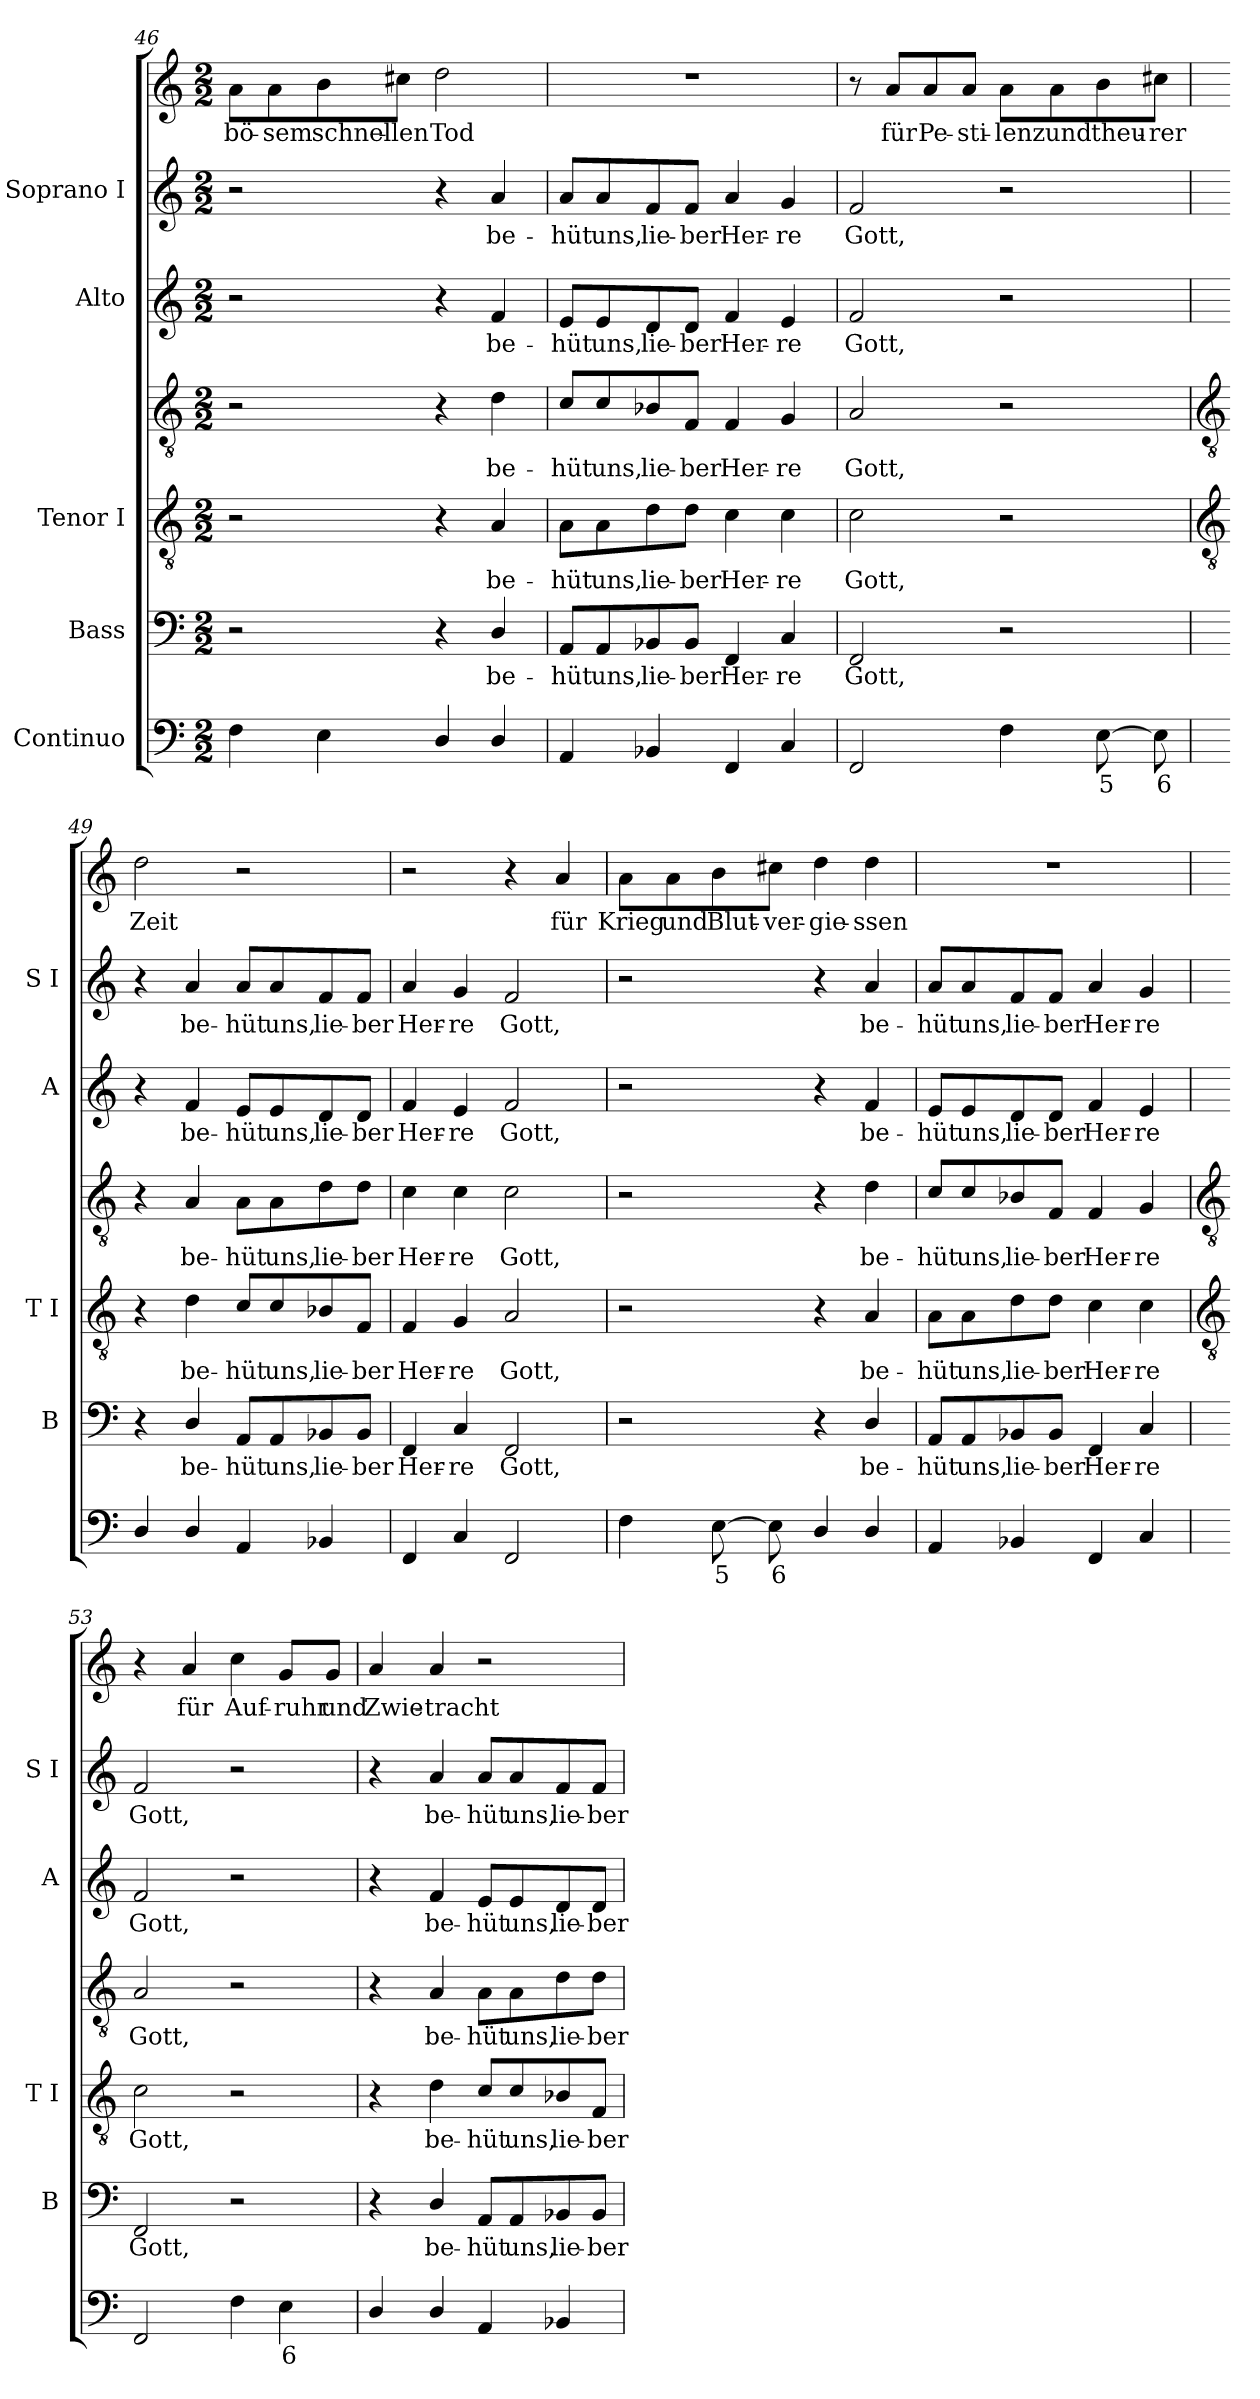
**kern	**text	**kern	**text	**kern	**text	**kern	**text	**kern	**text	**kern	**text	**kern	**text
*part5	*part5	*part4	*part4	*part3	*part3	*part3	*part3	*part2	*part2	*part1	*part1	*part1	*part1
*staff7	*staff7	*staff6	*staff6	*staff5	*staff5	*staff4	*staff4	*staff3	*staff3	*staff2	*staff2	*staff1	*staff1
*I"Continuo	*	*I"Bass	*	*I"Tenor I	*	*	*	*I"Alto	*	*I"Soprano I	*	*	*
*	*	*I'B	*	*I'T I	*	*	*	*I'A	*	*I'S I	*	*	*
*clefF4	*	*clefF4	*	*clefGv2	*	*clefGv2	*	*clefG2	*	*clefG2	*	*clefG2	*
*k[]	*	*k[]	*	*k[]	*	*k[]	*	*k[]	*	*k[]	*	*k[]	*
*C:	*	*C:	*	*C:	*	*C:	*	*C:	*	*C:	*	*C:	*
*M2/2	*	*M2/2	*	*M2/2	*	*M2/2	*	*M2/2	*	*M2/2	*	*M2/2	*
=46	=46	=46	=46	=46	=46	=46	=46	=46	=46	=46	=46	=46	=46
!	!	!	!	!	!	!	!	!	!	!	!	!	!LO:LY:b
4F	.	2r	.	2r	.	2r	.	2r	.	2r	.	8a\L	bö-
!	!	!	!	!	!	!	!	!	!	!	!	!	!LO:LY:b
.	.	.	.	.	.	.	.	.	.	.	.	8a\	-sem
!	!	!	!	!	!	!	!	!	!	!	!	!	!LO:LY:b
4E	.	.	.	.	.	.	.	.	.	.	.	8b\	schnel-
!	!	!	!	!	!	!	!	!	!	!	!	!	!LO:LY:b
.	.	.	.	.	.	.	.	.	.	.	.	8cc#X\J	-len
!	!	!	!	!	!	!	!	!	!	!	!	!	!LO:LY:b
4D/	.	4r	.	4r	.	4r	.	4r	.	4r	.	2dd	Tod
!	!	!	!LO:LY:b	!	!LO:LY:b	!	!LO:LY:b	!	!LO:LY:b	!	!LO:LY:b	!	!
4D/	.	4D/	be-	4A	-be-	4d	be-	4f	be-	4a	be-	.	.
=47	=47	=47	=47	=47	=47	=47	=47	=47	=47	=47	=47	=47	=47
!	!	!	!LO:LY:b	!	!LO:LY:b	!	!LO:LY:b	!	!LO:LY:b	!	!LO:LY:b	!	!
4AA	.	8AA/L	-hüt	8A\L	hüt	8c/L	-hüt	8e/L	-hüt	8a/L	-hüt	1r	.
!	!	!	!LO:LY:b	!	!LO:LY:b	!	!LO:LY:b	!	!LO:LY:b	!	!LO:LY:b	!	!
.	.	8AA/	uns,	8A\	uns,	8c/	uns,	8e/	uns,	8a/	uns,	.	.
!	!	!	!LO:LY:b	!	!LO:LY:b	!	!LO:LY:b	!	!LO:LY:b	!	!LO:LY:b	!	!
4BB-X	.	8BB-X/	lie-	8d\	lie-	8B-X/	lie-	8d/	lie-	8f/	lie-	.	.
!	!	!	!LO:LY:b	!	!LO:LY:b	!	!LO:LY:b	!	!LO:LY:b	!	!LO:LY:b	!	!
.	.	8BB-/J	-ber	8d\J	-ber	8F/J	-ber	8d/J	-ber	8f/J	-ber	.	.
!	!	!	!LO:LY:b	!	!LO:LY:b	!	!LO:LY:b	!	!LO:LY:b	!	!LO:LY:b	!	!
4FF	.	4FF	Her-	4c	Her-	4F	Her-	4f	Her-	4a	Her-	.	.
!	!	!	!LO:LY:b	!	!LO:LY:b	!	!LO:LY:b	!	!LO:LY:b	!	!LO:LY:b	!	!
4C	.	4C	-re	4c	-re	4G	-re	4e	-re	4g	-re	.	.
=48	=48	=48	=48	=48	=48	=48	=48	=48	=48	=48	=48	=48	=48
!	!	!	!LO:LY:b	!	!LO:LY:b	!	!LO:LY:b	!	!LO:LY:b	!	!LO:LY:b	!	!
2FF	.	2FF	Gott,	2c	Gott,	2A	Gott,	2f	Gott,	2f	Gott,	8r	.
!	!	!	!	!	!	!	!	!	!	!	!	!	!LO:LY:b
.	.	.	.	.	.	.	.	.	.	.	.	8a/L	für
!	!	!	!	!	!	!	!	!	!	!	!	!	!LO:LY:b
.	.	.	.	.	.	.	.	.	.	.	.	8a/	Pe-
!	!	!	!	!	!	!	!	!	!	!	!	!	!LO:LY:b
.	.	.	.	.	.	.	.	.	.	.	.	8a/J	-sti-
!	!	!	!	!	!	!	!	!	!	!	!	!	!LO:LY:b
4F	.	2r	.	2r	.	2r	.	2r	.	2r	.	8a\L	-lenz
!	!	!	!	!	!	!	!	!	!	!	!	!	!LO:LY:b
.	.	.	.	.	.	.	.	.	.	.	.	8a\	und
!	!LO:LY:b	!	!	!	!	!	!	!	!	!	!	!	!LO:LY:b
[8EL	5	.	.	.	.	.	.	.	.	.	.	8b\	theu-
!	!LO:LY:b	!	!	!	!	!	!	!	!	!	!	!	!LO:LY:b
8E]	6	.	.	.	.	.	.	.	.	.	.	8cc#X\J	-rer
!!LO:LB:g=z
=49	=49	=49	=49	=49	=49	=49	=49	=49	=49	=49	=49	=49	=49
*	*	*	*	*clefGv2	*	*clefGv2	*	*	*	*	*	*	*
!	!	!	!	!	!	!	!	!	!	!	!	!	!LO:LY:b
4D/	.	4r	.	4r	.	4r	.	4r	.	4r	.	2dd	Zeit
!	!	!	!LO:LY:b	!	!LO:LY:b	!	!LO:LY:b	!	!LO:LY:b	!	!LO:LY:b	!	!
4D/	.	4D/	be-	4d	be-	4A	be-	4f	be-	4a	be-	.	.
!	!	!	!LO:LY:b	!	!LO:LY:b	!	!LO:LY:b	!	!LO:LY:b	!	!LO:LY:b	!	!
4AA	.	8AA/L	-hüt	8c/L	-hüt	8A\L	-hüt	8e/L	-hüt	8a/L	-hüt	2r	.
!	!	!	!LO:LY:b	!	!LO:LY:b	!	!LO:LY:b	!	!LO:LY:b	!	!LO:LY:b	!	!
.	.	8AA/	uns,	8c/	uns,	8A\	uns,	8e/	uns,	8a/	uns,	.	.
!	!	!	!LO:LY:b	!	!LO:LY:b	!	!LO:LY:b	!	!LO:LY:b	!	!LO:LY:b	!	!
4BB-X	.	8BB-X/	lie-	8B-X/	lie-	8d\	lie-	8d/	lie-	8f/	lie-	.	.
!	!	!	!LO:LY:b	!	!LO:LY:b	!	!LO:LY:b	!	!LO:LY:b	!	!LO:LY:b	!	!
.	.	8BB-/J	-ber	8F/J	-ber	8d\J	-ber	8d/J	-ber	8f/J	-ber	.	.
=50	=50	=50	=50	=50	=50	=50	=50	=50	=50	=50	=50	=50	=50
!	!	!	!LO:LY:b	!	!LO:LY:b	!	!LO:LY:b	!	!LO:LY:b	!	!LO:LY:b	!	!
4FF	.	4FF	Her-	4F	Her-	4c	Her-	4f	Her-	4a	Her-	2r	.
!	!	!	!LO:LY:b	!	!LO:LY:b	!	!LO:LY:b	!	!LO:LY:b	!	!LO:LY:b	!	!
4C	.	4C	-re	4G	-re	4c	-re	4e	-re	4g	-re	.	.
!	!	!	!LO:LY:b	!	!LO:LY:b	!	!LO:LY:b	!	!LO:LY:b	!	!LO:LY:b	!	!
2FF	.	2FF	Gott,	2A	Gott,	2c	Gott,	2f	Gott,	2f	Gott,	4r	.
!	!	!	!	!	!	!	!	!	!	!	!	!	!LO:LY:b
.	.	.	.	.	.	.	.	.	.	.	.	4a	für
=51	=51	=51	=51	=51	=51	=51	=51	=51	=51	=51	=51	=51	=51
!	!	!	!	!	!	!	!	!	!	!	!	!	!LO:LY:b
4F	.	2r	.	2r	.	2r	.	2r	.	2r	.	8a\L	Krieg
!	!	!	!	!	!	!	!	!	!	!	!	!	!LO:LY:b
.	.	.	.	.	.	.	.	.	.	.	.	8a\	und
!	!LO:LY:b	!	!	!	!	!	!	!	!	!	!	!	!LO:LY:b
[8EL	5	.	.	.	.	.	.	.	.	.	.	8b\	Blut-
!	!LO:LY:b	!	!	!	!	!	!	!	!	!	!	!	!LO:LY:b
8E]	6	.	.	.	.	.	.	.	.	.	.	8cc#X\J	-ver-
!	!	!	!	!	!	!	!	!	!	!	!	!	!LO:LY:b
4D/	.	4r	.	4r	.	4r	.	4r	.	4r	.	4dd	-gie-
!	!	!	!LO:LY:b	!	!LO:LY:b	!	!LO:LY:b	!	!LO:LY:b	!	!LO:LY:b	!	!LO:LY:b
4D/	.	4D/	be-	4A	-be-	4d	be-	4f	be-	4a	be-	4dd	-ssen
=52	=52	=52	=52	=52	=52	=52	=52	=52	=52	=52	=52	=52	=52
!	!	!	!LO:LY:b	!	!LO:LY:b	!	!LO:LY:b	!	!LO:LY:b	!	!LO:LY:b	!	!
4AA	.	8AA/L	-hüt	8A\L	hüt	8c/L	-hüt	8e/L	-hüt	8a/L	-hüt	1r	.
!	!	!	!LO:LY:b	!	!LO:LY:b	!	!LO:LY:b	!	!LO:LY:b	!	!LO:LY:b	!	!
.	.	8AA/	uns,	8A\	uns,	8c/	uns,	8e/	uns,	8a/	uns,	.	.
!	!	!	!LO:LY:b	!	!LO:LY:b	!	!LO:LY:b	!	!LO:LY:b	!	!LO:LY:b	!	!
4BB-X	.	8BB-X/	lie-	8d\	lie-	8B-X/	lie-	8d/	lie-	8f/	lie-	.	.
!	!	!	!LO:LY:b	!	!LO:LY:b	!	!LO:LY:b	!	!LO:LY:b	!	!LO:LY:b	!	!
.	.	8BB-/J	-ber	8d\J	-ber	8F/J	-ber	8d/J	-ber	8f/J	-ber	.	.
!	!	!	!LO:LY:b	!	!LO:LY:b	!	!LO:LY:b	!	!LO:LY:b	!	!LO:LY:b	!	!
4FF	.	4FF	Her-	4c	Her-	4F	Her-	4f	Her-	4a	Her-	.	.
!	!	!	!LO:LY:b	!	!LO:LY:b	!	!LO:LY:b	!	!LO:LY:b	!	!LO:LY:b	!	!
4C	.	4C	-re	4c	-re	4G	-re	4e	-re	4g	-re	.	.
!!LO:LB:g=z
=53	=53	=53	=53	=53	=53	=53	=53	=53	=53	=53	=53	=53	=53
*	*	*	*	*clefGv2	*	*clefGv2	*	*	*	*	*	*	*
!	!	!	!LO:LY:b	!	!LO:LY:b	!	!LO:LY:b	!	!LO:LY:b	!	!LO:LY:b	!	!
2FF	.	2FF	Gott,	2c	Gott,	2A	Gott,	2f	Gott,	2f	Gott,	4r	.
!	!	!	!	!	!	!	!	!	!	!	!	!	!LO:LY:b
.	.	.	.	.	.	.	.	.	.	.	.	4a	für
!	!	!	!	!	!	!	!	!	!	!	!	!	!LO:LY:b
4F	.	2r	.	2r	.	2r	.	2r	.	2r	.	4cc	Auf-
!	!LO:LY:b	!	!	!	!	!	!	!	!	!	!	!	!LO:LY:b
4E	6	.	.	.	.	.	.	.	.	.	.	8g/L	-ruhr
!	!	!	!	!	!	!	!	!	!	!	!	!	!LO:LY:b
.	.	.	.	.	.	.	.	.	.	.	.	8g/J	und
=54	=54	=54	=54	=54	=54	=54	=54	=54	=54	=54	=54	=54	=54
!	!	!	!	!	!	!	!	!	!	!	!	!	!LO:LY:b
4D/	.	4r	.	4r	.	4r	.	4r	.	4r	.	4a	Zwie-
!	!	!	!LO:LY:b	!	!LO:LY:b	!	!LO:LY:b	!	!LO:LY:b	!	!LO:LY:b	!	!LO:LY:b
4D/	.	4D/	be-	4d	be-	4A	be-	4f	be-	4a	be-	4a	-tracht
!	!	!	!LO:LY:b	!	!LO:LY:b	!	!LO:LY:b	!	!LO:LY:b	!	!LO:LY:b	!	!
4AA	.	8AA/L	-hüt	8c/L	-hüt	8A\L	-hüt	8e/L	-hüt	8a/L	-hüt	2r	.
!	!	!	!LO:LY:b	!	!LO:LY:b	!	!LO:LY:b	!	!LO:LY:b	!	!LO:LY:b	!	!
.	.	8AA/	uns,	8c/	uns,	8A\	uns,	8e/	uns,	8a/	uns,	.	.
!	!	!	!LO:LY:b	!	!LO:LY:b	!	!LO:LY:b	!	!LO:LY:b	!	!LO:LY:b	!	!
4BB-X	.	8BB-X/	lie-	8B-X/	lie-	8d\	lie-	8d/	lie-	8f/	lie-	.	.
!	!	!	!LO:LY:b	!	!LO:LY:b	!	!LO:LY:b	!	!LO:LY:b	!	!LO:LY:b	!	!
.	.	8BB-/J	-ber	8F/J	-ber	8d\J	-ber	8d/J	-ber	8f/J	-ber	.	.
=	=	=	=	=	=	=	=	=	=	=	=	=	=
*-	*-	*-	*-	*-	*-	*-	*-	*-	*-	*-	*-	*-	*-
